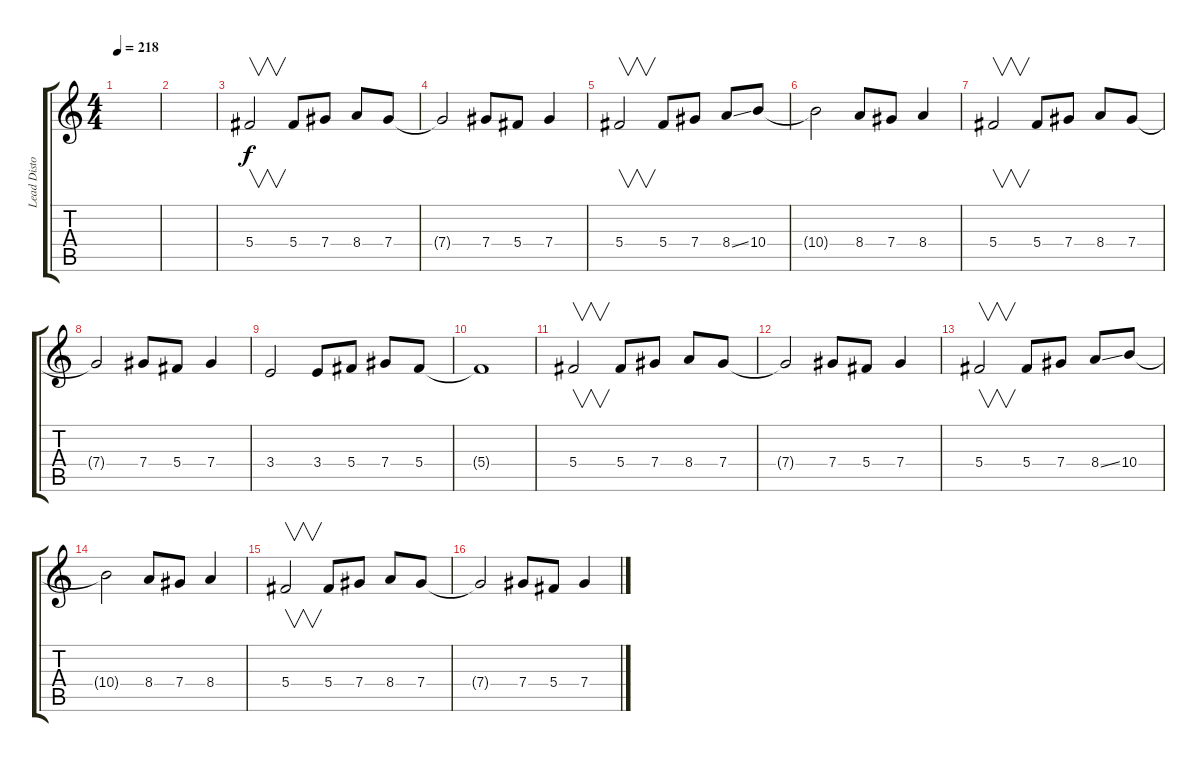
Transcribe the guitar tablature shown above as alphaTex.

\track ("Lead Distortion" "Lead Disto") {instrument distortionguitar}
\staff {score tabs}
\tuning (Eb4 Bb3 Gb3 Db3 Ab2 Eb2) {hide}
\ts (4 4)
\tempo 218
\clef g2
\ks c
|
|
5.4.2{v} 5.4.8 7.4.8 8.4.8 7.4.8 |
7.4{t}.2 7.4.8 5.4.8 7.4.4 |
5.4.2{v} 5.4.8 7.4.8 8.4{ss}.8 10.4.8 |
10.4{t}.2 8.4.8 7.4.8 8.4.4 |
5.4.2{v} 5.4.8 7.4.8 8.4.8 7.4.8 |
7.4{t}.2 7.4.8 5.4.8 7.4.4 |
3.4.2 3.4.8 5.4.8 7.4.8 5.4.8 |
5.4{t}.1 |
5.4.2{v} 5.4.8 7.4.8 8.4.8 7.4.8 |
7.4{t}.2 7.4.8 5.4.8 7.4.4 |
5.4.2{v} 5.4.8 7.4.8 8.4{ss}.8 10.4.8 |
10.4{t}.2 8.4.8 7.4.8 8.4.4 |
5.4.2{v} 5.4.8 7.4.8 8.4.8 7.4.8 |
7.4{t}.2 7.4.8 5.4.8 7.4.4
